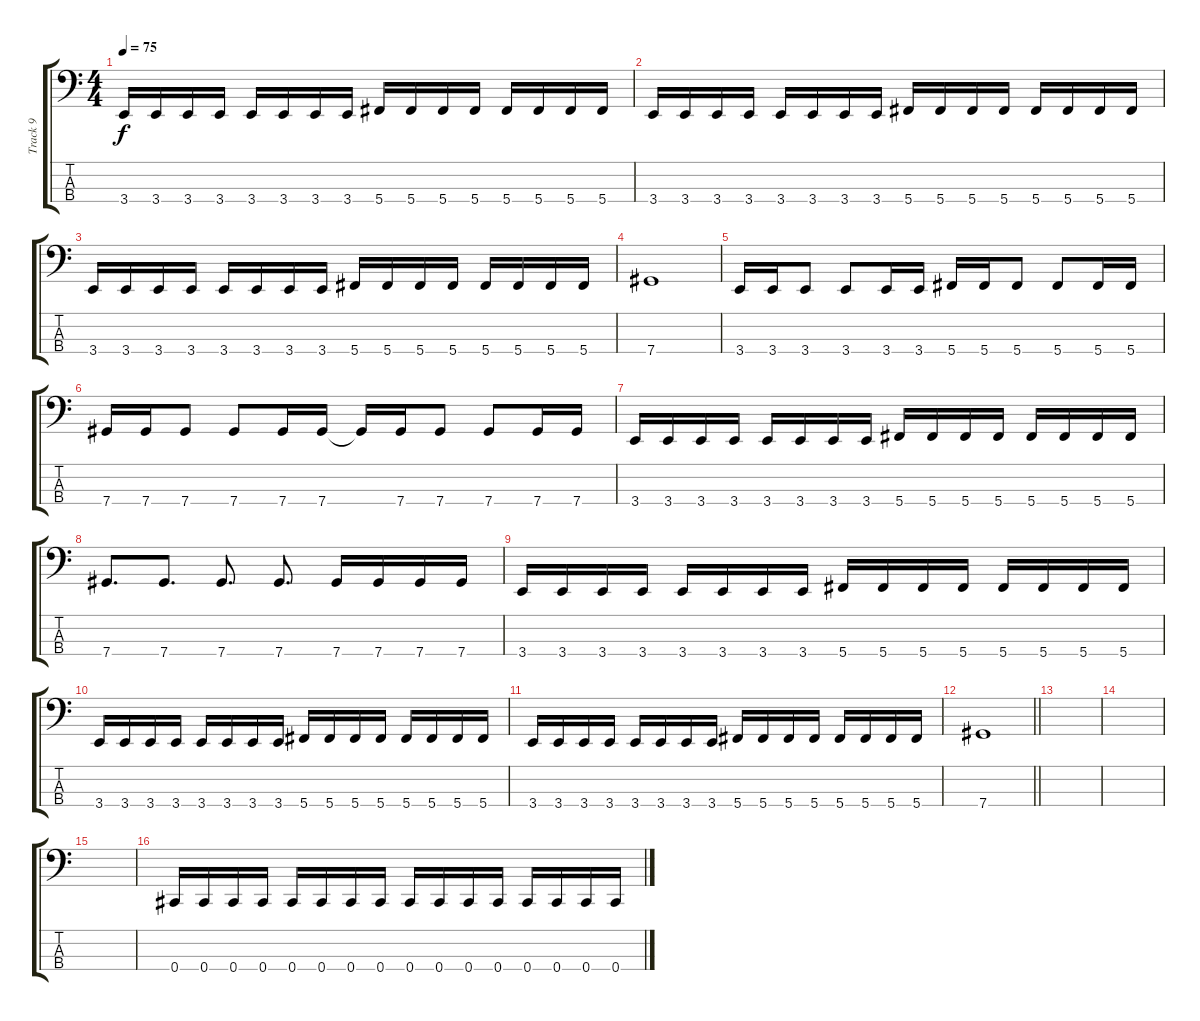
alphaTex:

\track ("Track 9" "Track 9") {instrument electricbassfinger}
\staff {score tabs}
\tuning (Gb2 Db2 Ab1 Db1) {hide}
\ts (4 4)
\tempo 75
\clef f4
\ks c
3.4.16{dy f} 3.4.16 3.4.16 3.4.16 3.4.16 3.4.16 3.4.16 3.4.16 5.4.16 5.4.16 5.4.16 5.4.16 5.4.16 5.4.16 5.4.16 5.4.16 |
3.4.16 3.4.16 3.4.16 3.4.16 3.4.16 3.4.16 3.4.16 3.4.16 5.4.16 5.4.16 5.4.16 5.4.16 5.4.16 5.4.16 5.4.16 5.4.16 |
3.4.16 3.4.16 3.4.16 3.4.16 3.4.16 3.4.16 3.4.16 3.4.16 5.4.16 5.4.16 5.4.16 5.4.16 5.4.16 5.4.16 5.4.16 5.4.16 |
7.4.1 |
3.4.16 3.4.16 3.4.8 3.4.8 3.4.16 3.4.16 5.4.16 5.4.16 5.4.8 5.4.8 5.4.16 5.4.16 |
7.4.16 7.4.16 7.4.8 7.4.8 7.4.16 7.4.16 7.4{t}.16 7.4.16 7.4.8 7.4.8 7.4.16 7.4.16 |
3.4.16 3.4.16 3.4.16 3.4.16 3.4.16 3.4.16 3.4.16 3.4.16 5.4.16 5.4.16 5.4.16 5.4.16 5.4.16 5.4.16 5.4.16 5.4.16 |
7.4.8{d} 7.4.8{d} 7.4.8{d} 7.4.8{d} 7.4.16 7.4.16 7.4.16 7.4.16 |
3.4.16 3.4.16 3.4.16 3.4.16 3.4.16 3.4.16 3.4.16 3.4.16 5.4.16 5.4.16 5.4.16 5.4.16 5.4.16 5.4.16 5.4.16 5.4.16 |
3.4.16 3.4.16 3.4.16 3.4.16 3.4.16 3.4.16 3.4.16 3.4.16 5.4.16 5.4.16 5.4.16 5.4.16 5.4.16 5.4.16 5.4.16 5.4.16 |
3.4.16 3.4.16 3.4.16 3.4.16 3.4.16 3.4.16 3.4.16 3.4.16 5.4.16 5.4.16 5.4.16 5.4.16 5.4.16 5.4.16 5.4.16 5.4.16 |
\barLineRight lightlight
7.4.1 |
|
|
|
0.4.16 0.4.16 0.4.16 0.4.16 0.4.16 0.4.16 0.4.16 0.4.16 0.4.16 0.4.16 0.4.16 0.4.16 0.4.16 0.4.16 0.4.16 0.4.16
